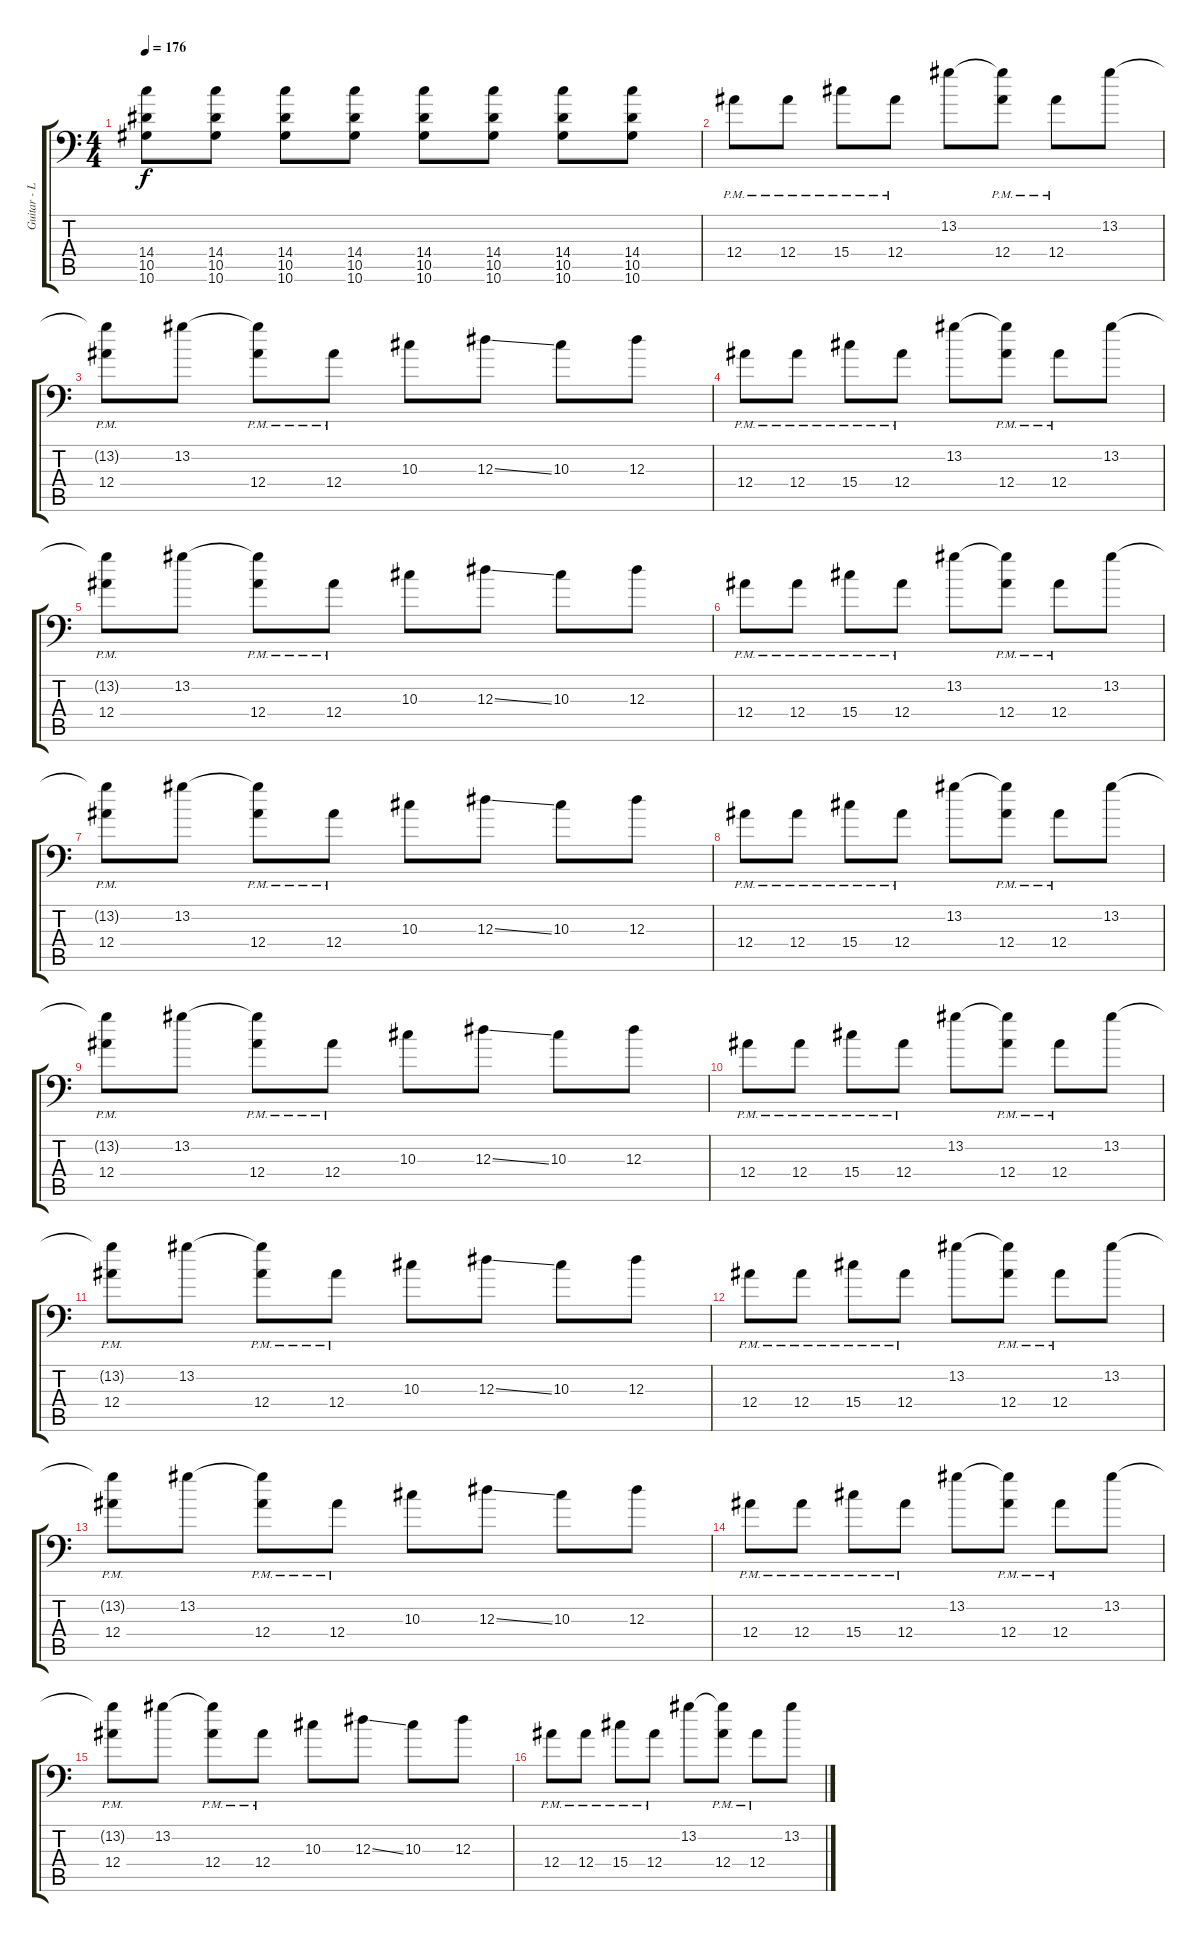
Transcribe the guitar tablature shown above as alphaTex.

\track ("Guitar - Left" "Guitar - L") {instrument distortionguitar}
\staff {score tabs}
\tuning (C4 G3 Eb3 Bb2 F2 Bb1) {hide}
\ts (4 4)
\tempo 176
\clef f4
\ks c
(14.4 10.5 10.6).8{dy f} (14.4 10.5 10.6).8 (14.4 10.5 10.6).8 (14.4 10.5 10.6).8 (14.4 10.5 10.6).8 (14.4 10.5 10.6).8 (14.4 10.5 10.6).8 (14.4 10.5 10.6).8 |
12.4{pm}.8 12.4{pm}.8 15.4{pm}.8 12.4{pm}.8 13.2.8 (13.2{t} 12.4{pm}).8 12.4{pm}.8 13.2.8 |
(13.2{t} 12.4{pm}).8 13.2.8 (13.2{t} 12.4{pm}).8 12.4{pm}.8 10.3.8 12.3{ss}.8 10.3.8 12.3.8 |
12.4{pm}.8 12.4{pm}.8 15.4{pm}.8 12.4{pm}.8 13.2.8 (13.2{t} 12.4{pm}).8 12.4{pm}.8 13.2.8 |
(13.2{t} 12.4{pm}).8 13.2.8 (13.2{t} 12.4{pm}).8 12.4{pm}.8 10.3.8 12.3{ss}.8 10.3.8 12.3.8 |
12.4{pm}.8 12.4{pm}.8 15.4{pm}.8 12.4{pm}.8 13.2.8 (13.2{t} 12.4{pm}).8 12.4{pm}.8 13.2.8 |
(13.2{t} 12.4{pm}).8 13.2.8 (13.2{t} 12.4{pm}).8 12.4{pm}.8 10.3.8 12.3{ss}.8 10.3.8 12.3.8 |
12.4{pm}.8 12.4{pm}.8 15.4{pm}.8 12.4{pm}.8 13.2.8 (13.2{t} 12.4{pm}).8 12.4{pm}.8 13.2.8 |
(13.2{t} 12.4{pm}).8 13.2.8 (13.2{t} 12.4{pm}).8 12.4{pm}.8 10.3.8 12.3{ss}.8 10.3.8 12.3.8 |
12.4{pm}.8 12.4{pm}.8 15.4{pm}.8 12.4{pm}.8 13.2.8 (13.2{t} 12.4{pm}).8 12.4{pm}.8 13.2.8 |
(13.2{t} 12.4{pm}).8 13.2.8 (13.2{t} 12.4{pm}).8 12.4{pm}.8 10.3.8 12.3{ss}.8 10.3.8 12.3.8 |
12.4{pm}.8 12.4{pm}.8 15.4{pm}.8 12.4{pm}.8 13.2.8 (13.2{t} 12.4{pm}).8 12.4{pm}.8 13.2.8 |
(13.2{t} 12.4{pm}).8 13.2.8 (13.2{t} 12.4{pm}).8 12.4{pm}.8 10.3.8 12.3{ss}.8 10.3.8 12.3.8 |
12.4{pm}.8 12.4{pm}.8 15.4{pm}.8 12.4{pm}.8 13.2.8 (13.2{t} 12.4{pm}).8 12.4{pm}.8 13.2.8 |
(13.2{t} 12.4{pm}).8 13.2.8 (13.2{t} 12.4{pm}).8 12.4{pm}.8 10.3.8 12.3{ss}.8 10.3.8 12.3.8 |
12.4{pm}.8 12.4{pm}.8 15.4{pm}.8 12.4{pm}.8 13.2.8 (13.2{t} 12.4{pm}).8 12.4{pm}.8 13.2.8
